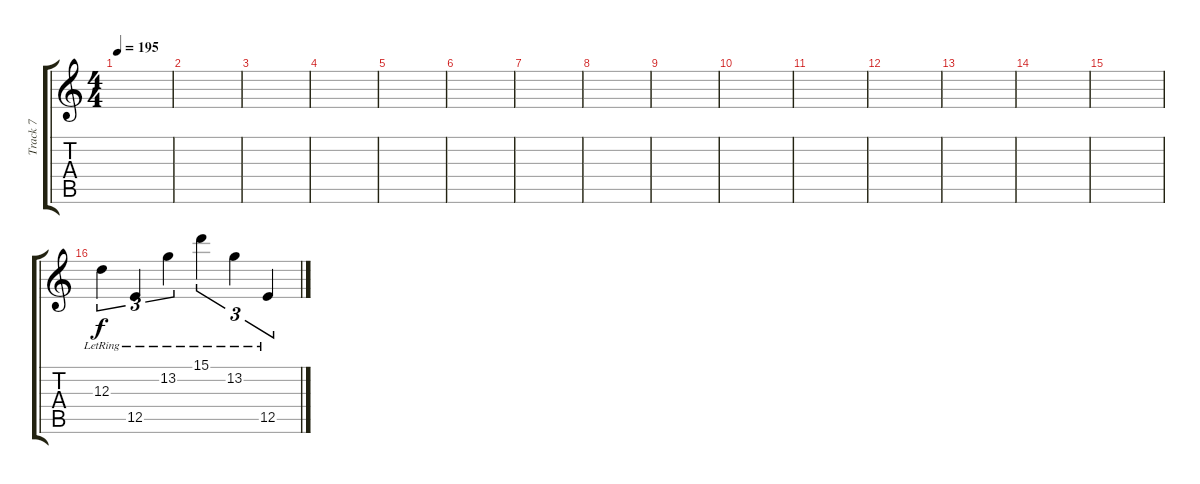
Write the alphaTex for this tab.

\track ("Track 7" "Track 7") {instrument electricguitarclean}
\staff {score tabs}
\tuning (B3 Gb3 D3 A2 E2 B1) {hide}
\ts (4 4)
\tempo 195
\clef g2
\ks c
|
|
|
|
|
|
|
|
|
|
|
|
|
|
|
12.3{lr}.4{tu (3 2) dy f instrument electricguitarclean} 12.5{lr}.4{tu (3 2)} 13.2{lr}.4{tu (3 2)} 15.1{lr}.4{tu (3 2)} 13.2{lr}.4{tu (3 2)} 12.5{lr}.4{tu (3 2)}
